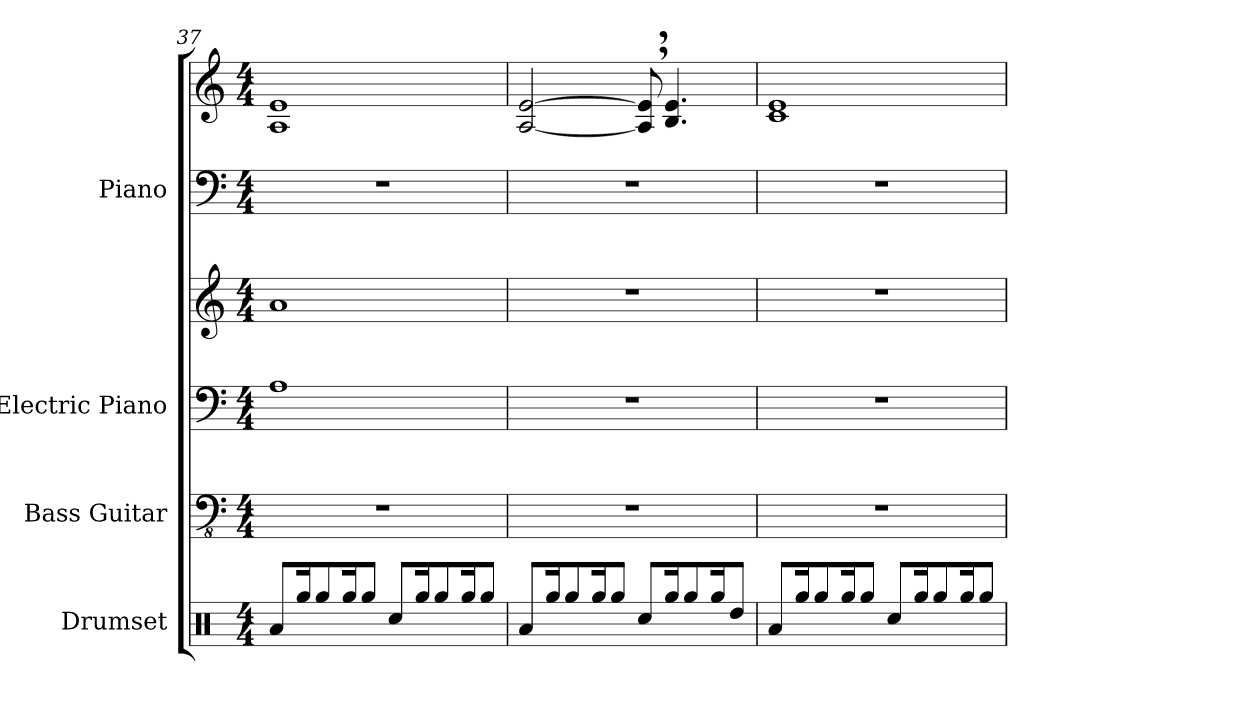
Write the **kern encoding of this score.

**kern	**kern	**kern	**kern	**kern	**kern
*part4	*part3	*part2	*part2	*part1	*part1
*staff6	*staff5	*staff4	*staff3	*staff2	*staff1
*I"Drumset	*I"Bass Guitar	*I"Electric Piano	*	*I"Piano	*
*I'Drs.	*I'B. Guit.	*I'El. Pno.	*	*I'Pno.	*
*clefX	*clefFv4	*clefF4	*clefG2	*clefF4	*clefG2
*k[]	*k[]	*k[]	*k[]	*k[]	*k[]
*M4/4	*M4/4	*M4/4	*M4/4	*M4/4	*M4/4
=37	=37	=37	=37	=37	=37
8Ra/L	1r	1A	1a	1r	1A 1e
16Rgg/K	.	.	.	.	.
8Rgg/	.	.	.	.	.
16Rgg/K	.	.	.	.	.
8Rgg/J	.	.	.	.	.
8Rcc/L	.	.	.	.	.
16Rgg/K	.	.	.	.	.
8Rgg/	.	.	.	.	.
16Rgg/K	.	.	.	.	.
8Rgg/J	.	.	.	.	.
=38	=38	=38	=38	=38	=38
8Ra/L	1r	1r	1r	1r	[2A/ [2e/
16Rgg/K	.	.	.	.	.
8Rgg/	.	.	.	.	.
16Rgg/K	.	.	.	.	.
8Rgg/J	.	.	.	.	.
8Rcc/L	.	.	.	.	8A/], 8e/],
16Rgg/K	.	.	.	.	4.B/ 4.e/
8Rgg/	.	.	.	.	.
16Rgg/K	.	.	.	.	.
8Rdd/J	.	.	.	.	.
=39	=39	=39	=39	=39	=39
8Ra/L	1r	1r	1r	1r	1c 1e
16Rgg/K	.	.	.	.	.
8Rgg/	.	.	.	.	.
16Rgg/K	.	.	.	.	.
8Rgg/J	.	.	.	.	.
8Rcc/L	.	.	.	.	.
16Rgg/K	.	.	.	.	.
8Rgg/	.	.	.	.	.
16Rgg/K	.	.	.	.	.
8Rgg/J	.	.	.	.	.
=	=	=	=	=	=
*-	*-	*-	*-	*-	*-
